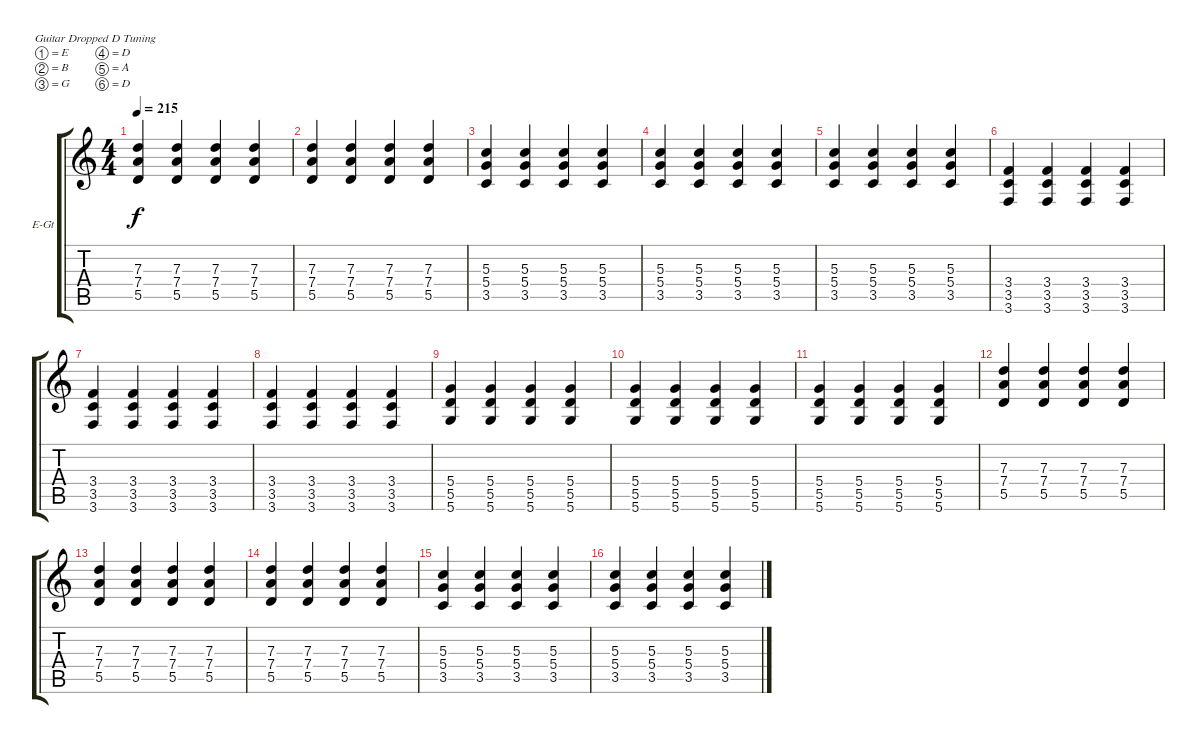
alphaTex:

\bracketExtendMode groupsimilarinstruments
\firstSystemTrackNameOrientation horizontal
\otherSystemsTrackNameOrientation horizontal
\track ("Overdriven-guitar (Richard)" "E-Gt") {instrument overdrivenguitar}
\staff {score tabs}
\tuning (E4 B3 G3 D3 A2 D2)
\ts (4 4)
\tempo 215
\clef g2
\ks c
(7.3 7.4 5.5).4{dy f} (7.3 7.4 5.5).4 (7.3 7.4 5.5).4 (7.3 7.4 5.5).4 |
(7.3 7.4 5.5).4 (7.3 7.4 5.5).4 (7.3 7.4 5.5).4 (7.3 7.4 5.5).4 |
(5.3 3.5 5.4).4 (5.3 3.5 5.4).4 (5.3 3.5 5.4).4 (5.3 3.5 5.4).4 |
(5.3 3.5 5.4).4 (5.3 3.5 5.4).4 (5.3 3.5 5.4).4 (5.3 3.5 5.4).4 |
(5.3 3.5 5.4).4 (5.3 3.5 5.4).4 (5.3 3.5 5.4).4 (5.3 3.5 5.4).4 |
(3.4 3.5 3.6).4 (3.4 3.5 3.6).4 (3.4 3.5 3.6).4 (3.4 3.5 3.6).4 |
(3.4 3.5 3.6).4 (3.4 3.5 3.6).4 (3.4 3.5 3.6).4 (3.4 3.5 3.6).4 |
(3.4 3.5 3.6).4 (3.4 3.5 3.6).4 (3.4 3.5 3.6).4 (3.4 3.5 3.6).4 |
(5.4 5.6 5.5).4 (5.4 5.6 5.5).4 (5.4 5.6 5.5).4 (5.4 5.6 5.5).4 |
(5.4 5.6 5.5).4 (5.4 5.6 5.5).4 (5.4 5.6 5.5).4 (5.4 5.6 5.5).4 |
(5.4 5.6 5.5).4 (5.4 5.6 5.5).4 (5.4 5.6 5.5).4 (5.4 5.6 5.5).4 |
(7.3 7.4 5.5).4 (7.3 7.4 5.5).4 (7.3 7.4 5.5).4 (7.3 7.4 5.5).4 |
(7.3 7.4 5.5).4 (7.3 7.4 5.5).4 (7.3 7.4 5.5).4 (7.3 7.4 5.5).4 |
(7.3 7.4 5.5).4 (7.3 7.4 5.5).4 (7.3 7.4 5.5).4 (7.3 7.4 5.5).4 |
(5.3 3.5 5.4).4 (5.3 3.5 5.4).4 (5.3 3.5 5.4).4 (5.3 3.5 5.4).4 |
(5.3 3.5 5.4).4 (5.3 3.5 5.4).4 (5.3 3.5 5.4).4 (5.3 3.5 5.4).4
